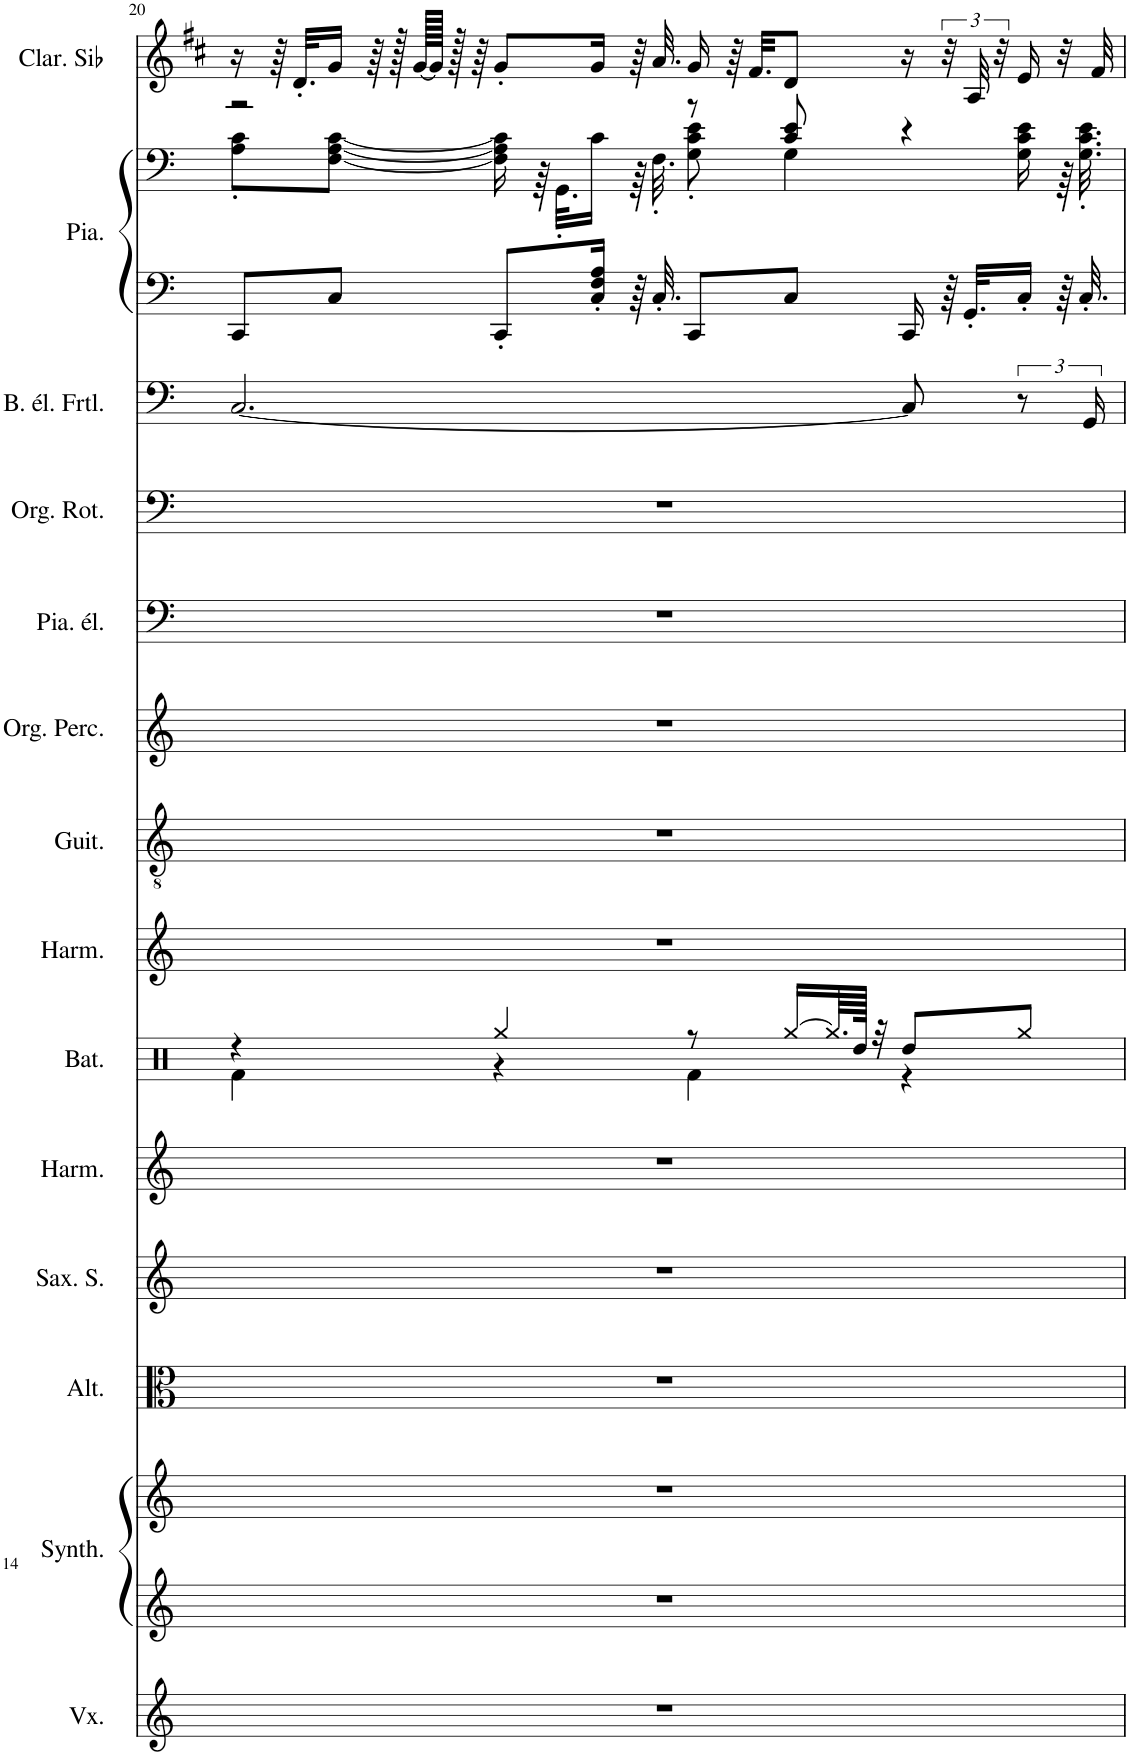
**kern	**kern	**kern	**kern	**kern	**kern	**kern	**kern	**kern	**kern	**kern	**kern	**kern	**kern	**kern	**kern
*part14	*part13	*part13	*part12	*part11	*part10	*part9	*part8	*part7	*part6	*part5	*part4	*part3	*part2	*part2	*part1
*staff16	*staff15	*staff14	*staff13	*staff12	*staff11	*staff10	*staff9	*staff8	*staff7	*staff6	*staff5	*staff4	*staff3	*staff2	*staff1
*I"Voix	*I"Synthétiseur d'instruments à cordes	*	*I"Altos	*I"Saxophone Soprano	*I"Harmonica	*I"Batterie	*I"Harmonica	*I"Guitare classique	*I"Orgue percussif	*I"Piano électrique	*I"Orgue rotatif	*I"Basse électrique fretless	*I"Piano	*	*I"Clarinette en Sib
*I'Vx.	*I'Synth.	*	*I'Alt.	*I'Sax. S.	*I'Harm.	*I'Bat.	*I'Harm.	*I'Guit.	*I'Org. Perc.	*I'Pia. él.	*I'Org. Rot.	*I'B. él. Frtl.	*I'Pia.	*	*I'Clar. Sib
!!LO:PB:g=z
*clefG2	*clefG2	*clefG2	*clefC3	*clefG2	*clefG2	*clefX	*clefG2	*clefGv2	*clefG2	*clefF4	*clefF4	*clefF4	*clefF4	*clefF4	*clefG2
*	*	*	*	*Trd1c2	*	*	*	*	*	*	*	*Trd7c12	*	*	*Trd1c2
*k[]	*k[]	*k[]	*k[]	*k[]	*k[]	*k[]	*k[]	*k[]	*k[]	*k[]	*k[]	*k[]	*k[]	*k[]	*k[f#c#]
*M4/4	*M4/4	*M4/4	*M4/4	*M4/4	*M4/4	*M4/4	*M4/4	*M4/4	*M4/4	*M4/4	*M4/4	*M4/4	*M4/4	*M4/4	*M4/4
=20	=20	=20	=20	=20	=20	=20	=20	=20	=20	=20	=20	=20	=20	=20	=20
*	*	*	*	*	*	*^	*	*	*	*	*	*	*	*^	*
1r	1r	1r	1r	1r	1r	4r	4Rf\	1r	1r	1r	1r	1r	[2.C/	8CC/L	2r	8A\' 8c\'L	16r
.	.	.	.	.	.	.	.	.	.	.	.	.	.	.	.	.	64r
.	.	.	.	.	.	.	.	.	.	.	.	.	.	.	.	.	32.d'/KLL
.	.	.	.	.	.	.	.	.	.	.	.	.	.	8C/J	.	[8F\ [8A\ [8c\J	16g/JJ
.	.	.	.	.	.	.	.	.	.	.	.	.	.	.	.	.	64r
.	.	.	.	.	.	.	.	.	.	.	.	.	.	.	.	.	128r
.	.	.	.	.	.	.	.	.	.	.	.	.	.	.	.	.	[128g/LLLLL
.	.	.	.	.	.	.	.	.	.	.	.	.	.	.	.	.	128g/JJJJJ]
.	.	.	.	.	.	.	.	.	.	.	.	.	.	.	.	.	128r
.	.	.	.	.	.	.	.	.	.	.	.	.	.	.	.	.	64r
.	.	.	.	.	.	4Rgg/	4r	.	.	.	.	.	.	8CC'/L	.	16F\] 16A\] 16c\]	8g'/L
.	.	.	.	.	.	.	.	.	.	.	.	.	.	.	.	64r	.
.	.	.	.	.	.	.	.	.	.	.	.	.	.	.	.	32.GG'\KLL	.
.	.	.	.	.	.	.	.	.	.	.	.	.	.	16C/' 16F/' 16A/'Jk	.	16c\JJ	16g/Jk
.	.	.	.	.	.	.	.	.	.	.	.	.	.	64r	.	64r	64r
.	.	.	.	.	.	.	.	.	.	.	.	.	.	32.C'/	.	32.F'\	32.a/
.	.	.	.	.	.	8r	4Rf\	.	.	.	.	.	.	8CC/L	8r	8G\' 8c\' 8e\'	16g/
.	.	.	.	.	.	.	.	.	.	.	.	.	.	.	.	.	64r
.	.	.	.	.	.	.	.	.	.	.	.	.	.	.	.	.	32.f#/KKL
.	.	.	.	.	.	[16Rgg/LL	.	.	.	.	.	.	.	8C/J	8c/ 8e/	4G\	8d/J
.	.	.	.	.	.	64.Rgg/LL]	.	.	.	.	.	.	.	.	.	.	.
.	.	.	.	.	.	128Rdd/JJJJk	.	.	.	.	.	.	.	.	.	.	.
.	.	.	.	.	.	32r	.	.	.	.	.	.	.	.	.	.	.
.	.	.	.	.	.	8Rdd/L	4r	.	.	.	.	.	8C/]	16CC/	4r	.	16r
.	.	.	.	.	.	.	.	.	.	.	.	.	.	64r	.	.	48r
.	.	.	.	.	.	.	.	.	.	.	.	.	.	32.GG'/KLL	.	.	.
.	.	.	.	.	.	.	.	.	.	.	.	.	.	.	.	.	48A/
.	.	.	.	.	.	.	.	.	.	.	.	.	.	.	.	.	48r
.	.	.	.	.	.	8Rgg/J	.	.	.	.	.	.	12r	16C'/JJ	.	16G\ 16c\ 16e\	16e/
.	.	.	.	.	.	.	.	.	.	.	.	.	.	64r	.	64r	32r
.	.	.	.	.	.	.	.	.	.	.	.	.	.	32.C'/	.	32.G\' 32.c\' 32.e\'	.
.	.	.	.	.	.	.	.	.	.	.	.	.	24GG/	.	.	.	.
.	.	.	.	.	.	.	.	.	.	.	.	.	.	.	.	.	32f#/
*	*	*	*	*	*	*v	*v	*	*	*	*	*	*	*	*v	*v	*
=	=	=	=	=	=	=	=	=	=	=	=	=	=	=	=
*-	*-	*-	*-	*-	*-	*-	*-	*-	*-	*-	*-	*-	*-	*-	*-
